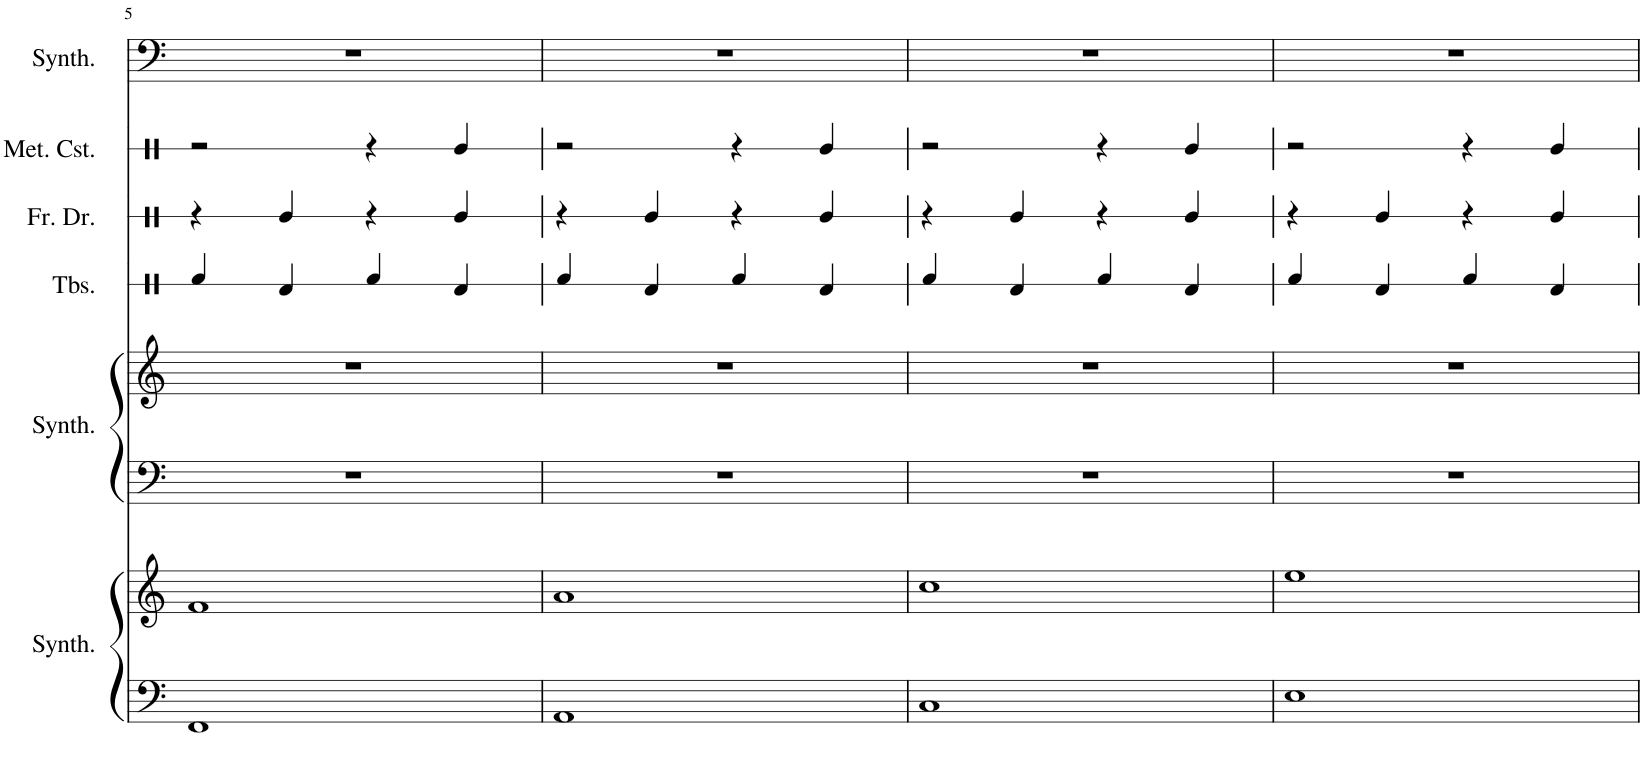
**kern	**kern	**kern	**kern	**kern	**kern	**kern	**kern
*part6	*part6	*part5	*part5	*part4	*part3	*part2	*part1
*staff8	*staff7	*staff6	*staff5	*staff4	*staff3	*staff2	*staff1
*I"Sine Synthesizer	*	*I"Brightness Synthesizer	*	*I"Tablas	*I"Frame Drum	*I"Metal Castanets	*I"Poly Synthesizer
*I'Synth.	*	*I'Synth.	*	*I'Tbs.	*I'Fr. Dr.	*I'Met. Cst.	*I'Synth.
!!LO:PB:g=z
*clefF4	*clefG2	*clefF4	*clefG2	*clefX	*clefX	*clefX	*clefF4
*k[]	*k[]	*k[]	*k[]	*k[]	*k[]	*k[]	*k[]
*M4/4	*M4/4	*M4/4	*M4/4	*M4/4	*M4/4	*M4/4	*M4/4
=5	=5	=5	=5	=5	=5	=5	=5
1FF	1f	1r	1r	4Rf/	4r	2r	1r
.	.	.	.	4Rd/	4Re/	.	.
.	.	.	.	4Rf/	4r	4r	.
.	.	.	.	4Rd/	4Re/	4Re/	.
=6	=6	=6	=6	=6	=6	=6	=6
1AA	1a	1r	1r	4Rf/	4r	2r	1r
.	.	.	.	4Rd/	4Re/	.	.
.	.	.	.	4Rf/	4r	4r	.
.	.	.	.	4Rd/	4Re/	4Re/	.
=7	=7	=7	=7	=7	=7	=7	=7
1C	1cc	1r	1r	4Rf/	4r	2r	1r
.	.	.	.	4Rd/	4Re/	.	.
.	.	.	.	4Rf/	4r	4r	.
.	.	.	.	4Rd/	4Re/	4Re/	.
=8	=8	=8	=8	=8	=8	=8	=8
1E	1ee	1r	1r	4Rf/	4r	2r	1r
.	.	.	.	4Rd/	4Re/	.	.
.	.	.	.	4Rf/	4r	4r	.
.	.	.	.	4Rd/	4Re/	4Re/	.
=	=	=	=	=	=	=	=
*-	*-	*-	*-	*-	*-	*-	*-
